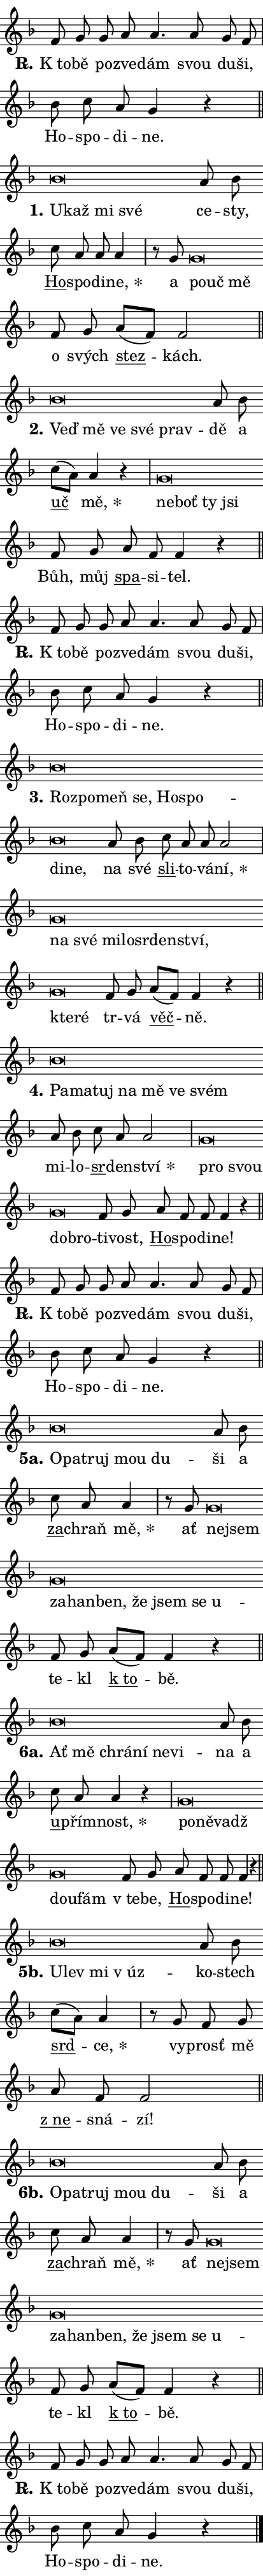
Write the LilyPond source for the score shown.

\version "2.22.1"
\header { tagline = "" }
\paper {
  indent = 0\cm
  top-margin = 0\cm
  right-margin = 0\cm
  bottom-margin = 0\cm
  left-margin = 0\cm
  paper-width = 7\cm
  page-breaking = #ly:one-page-breaking
  system-system-spacing.basic-distance = #11
  score-system-spacing.basic-distance = #11.3
  ragged-last = ##f
}


%% Author: Thomas Morley
%% https://lists.gnu.org/archive/html/lilypond-user/2020-05/msg00002.html
#(define (line-position grob)
"Returns position of @var[grob} in current system:
   @code{'start}, if at first time-step
   @code{'end}, if at last time-step
   @code{'middle} otherwise
"
  (let* ((col (ly:item-get-column grob))
         (ln (ly:grob-object col 'left-neighbor))
         (rn (ly:grob-object col 'right-neighbor))
         (col-to-check-left (if (ly:grob? ln) ln col))
         (col-to-check-right (if (ly:grob? rn) rn col))
         (break-dir-left
           (and
             (ly:grob-property col-to-check-left 'non-musical #f)
             (ly:item-break-dir col-to-check-left)))
         (break-dir-right
           (and
             (ly:grob-property col-to-check-right 'non-musical #f)
             (ly:item-break-dir col-to-check-right))))
        (cond ((eqv? 1 break-dir-left) 'start)
              ((eqv? -1 break-dir-right) 'end)
              (else 'middle))))

#(define (tranparent-at-line-position vctor)
  (lambda (grob)
  "Relying on @code{line-position} select the relevant enry from @var{vctor}.
Used to determine transparency,"
    (case (line-position grob)
      ((end) (not (vector-ref vctor 0)))
      ((middle) (not (vector-ref vctor 1)))
      ((start) (not (vector-ref vctor 2))))))

noteHeadBreakVisibility =
#(define-music-function (break-visibility)(vector?)
"Makes @code{NoteHead}s transparent relying on @var{break-visibility}"
#{
  \override NoteHead.transparent =
    #(tranparent-at-line-position break-visibility)
#})

#(define delete-ledgers-for-transparent-note-heads
  (lambda (grob)
    "Reads whether a @code{NoteHead} is transparent.
If so this @code{NoteHead} is removed from @code{'note-heads} from
@var{grob}, which is supposed to be @code{LedgerLineSpanner}.
As a result ledgers are not printed for this @code{NoteHead}"
    (let* ((nhds-array (ly:grob-object grob 'note-heads))
           (nhds-list
             (if (ly:grob-array? nhds-array)
                 (ly:grob-array->list nhds-array)
                 '()))
           ;; Relies on the transparent-property being done before
           ;; Staff.LedgerLineSpanner.after-line-breaking is executed.
           ;; This is fragile ...
           (to-keep
             (remove
               (lambda (nhd)
                 (ly:grob-property nhd 'transparent #f))
               nhds-list)))
      ;; TODO find a better method to iterate over grob-arrays, similiar
      ;; to filter/remove etc for lists
      ;; For now rebuilt from scratch
      (set! (ly:grob-object grob 'note-heads)  '())
      (for-each
        (lambda (nhd)
          (ly:pointer-group-interface::add-grob grob 'note-heads nhd))
        to-keep))))

hideNotes = {
  \noteHeadBreakVisibility #begin-of-line-visible
}
unHideNotes = {
  \noteHeadBreakVisibility #all-visible
}

% work-around for resetting accidentals
% https://lilypond.org/doc/v2.23/Documentation/notation/displaying-rhythms#unmetered-music
cadenzaMeasure = {
  \cadenzaOff
  \partial 1024 s1024
  \cadenzaOn
}

#(define-markup-command (accent layout props text) (markup?)
  "Underline accented syllable"
  (interpret-markup layout props
    #{\markup \override #'(offset . 4.3) \underline { #text }#}))

responsum = \markup \concat {
  "R" \hspace #-1.05 \path #0.1 #'((moveto 0 0.07) (lineto 0.9 0.8)) \hspace #0.05 "."
}

\layout {
    \context {
        \Staff
        \remove "Time_signature_engraver"
        \override LedgerLineSpanner.after-line-breaking = #delete-ledgers-for-transparent-note-heads
    }
    \context {
        \Voice {
            \override NoteHead.output-attributes = #'((class . "notehead"))
            \override Hairpin.height = #0.55
        }
    }
    \context {
        \Lyrics {
            \override StanzaNumber.output-attributes = #'((class . "stanzanumber"))
            \override LyricSpace.minimum-distance = #0.9
            \override LyricText.font-name = #"TeX Gyre Schola"
            \override LyricText.font-size = 1
            \override StanzaNumber.font-name = #"TeX Gyre Schola Bold"
            \override StanzaNumber.font-size = 1
        }
    }
}

% magnetic-lyrics.ily
%
%   written by
%     Jean Abou Samra <jean@abou-samra.fr>
%     Werner Lemberg <wl@gnu.org>
%
%   adapted by
%     Jiri Hon <jiri.hon@gmail.com>
%
% Version 2022-Apr-15

% https://www.mail-archive.com/lilypond-user@gnu.org/msg149350.html

#(define (Left_hyphen_pointer_engraver context)
   "Collect syllable-hyphen-syllable occurrences in lyrics and store
them in properties.  This engraver only looks to the left.  For
example, if the lyrics input is @code{foo -- bar}, it does the
following.

@itemize @bullet
@item
Set the @code{text} property of the @code{LyricHyphen} grob between
@q{foo} and @q{bar} to @code{foo}.

@item
Set the @code{left-hyphen} property of the @code{LyricText} grob with
text @q{foo} to the @code{LyricHyphen} grob between @q{foo} and
@q{bar}.
@end itemize

Use this auxiliary engraver in combination with the
@code{lyric-@/text::@/apply-@/magnetic-@/offset!} hook."
   (let ((hyphen #f)
         (text #f))
     (make-engraver
      (acknowledgers
       ((lyric-syllable-interface engraver grob source-engraver)
        (set! text grob)))
      (end-acknowledgers
       ((lyric-hyphen-interface engraver grob source-engraver)
        ;(when (not (grob::has-interface grob 'lyric-space-interface))
          (set! hyphen grob)));)
      ((stop-translation-timestep engraver)
       (when (and text hyphen)
         (ly:grob-set-object! text 'left-hyphen hyphen))
       (set! text #f)
       (set! hyphen #f)))))

#(define (lyric-text::apply-magnetic-offset! grob)
   "If the space between two syllables is less than the value in
property @code{LyricText@/.details@/.squash-threshold}, move the right
syllable to the left so that it gets concatenated with the left
syllable.

Use this function as a hook for
@code{LyricText@/.after-@/line-@/breaking} if the
@code{Left_@/hyphen_@/pointer_@/engraver} is active."
   (let ((hyphen (ly:grob-object grob 'left-hyphen #f)))
     (when hyphen
       (let ((left-text (ly:spanner-bound hyphen LEFT)))
         (when (grob::has-interface left-text 'lyric-syllable-interface)
           (let* ((common (ly:grob-common-refpoint grob left-text X))
                  (this-x-ext (ly:grob-extent grob common X))
                  (left-x-ext
                   (begin
                     ;; Trigger magnetism for left-text.
                     (ly:grob-property left-text 'after-line-breaking)
                     (ly:grob-extent left-text common X)))
                  ;; `delta` is the gap width between two syllables.
                  (delta (- (interval-start this-x-ext)
                            (interval-end left-x-ext)))
                  (details (ly:grob-property grob 'details))
                  (threshold (assoc-get 'squash-threshold details 0.2)))
             (when (< delta threshold)
               (let* (;; We have to manipulate the input text so that
                      ;; ligatures crossing syllable boundaries are not
                      ;; disabled.  For languages based on the Latin
                      ;; script this is essentially a beautification.
                      ;; However, for non-Western scripts it can be a
                      ;; necessity.
                      (lt (ly:grob-property left-text 'text))
                      (rt (ly:grob-property grob 'text))
                      (is-space (grob::has-interface hyphen 'lyric-space-interface))
                      (space (if is-space " " ""))
                      (space-markup (grob-interpret-markup grob " "))
                      (space-size (interval-length (ly:stencil-extent space-markup X)))
                      (extra-delta (if is-space space-size 0))
                      ;; Append new syllable.
                      (ltrt-space (if (and (string? lt) (string? rt))
                                (string-append lt space rt)
                                (make-concat-markup (list lt space rt))))
                      ;; Right-align `ltrt` to the right side.
                      (ltrt-space-markup (grob-interpret-markup
                               grob
                               (make-translate-markup
                                (cons (interval-length this-x-ext) 0)
                                (make-right-align-markup ltrt-space)))))
                 (begin
                   ;; Don't print `left-text`.
                   (ly:grob-set-property! left-text 'stencil #f)
                   ;; Set text and stencil (which holds all collected
                   ;; syllables so far) and shift it to the left.
                   (ly:grob-set-property! grob 'text ltrt-space)
                   (ly:grob-set-property! grob 'stencil ltrt-space-markup)
                   (ly:grob-translate-axis! grob (- (- delta extra-delta)) X))))))))))


#(define (lyric-hyphen::displace-bounds-first grob)
   ;; Make very sure this callback isn't triggered too early.
   (let ((left (ly:spanner-bound grob LEFT))
         (right (ly:spanner-bound grob RIGHT)))
     (ly:grob-property left 'after-line-breaking)
     (ly:grob-property right 'after-line-breaking)
     (ly:lyric-hyphen::print grob)))

squashThreshold = #0.4

\layout {
  \context {
    \Lyrics
    \consists #Left_hyphen_pointer_engraver
    \override LyricText.after-line-breaking =
      #lyric-text::apply-magnetic-offset!
    \override LyricHyphen.stencil = #lyric-hyphen::displace-bounds-first
    \override LyricText.details.squash-threshold = \squashThreshold
    \override LyricHyphen.minimum-distance = 0
    \override LyricHyphen.minimum-length = \squashThreshold
  }
}

squash = \override LyricText.details.squash-threshold = 9999
unSquash = \override LyricText.details.squash-threshold = \squashThreshold

left = \override LyricText.self-alignment-X = #LEFT
unLeft = \revert LyricText.self-alignment-X

starOffset = #(lambda (grob) 
                (let ((x_offset (ly:self-alignment-interface::aligned-on-x-parent grob)))
                  (if (= x_offset 0) 0 (+ x_offset 1.2))))

star = #(define-music-function (syllable)(string?)
"Append star separator at the end of a syllable"
#{
  \once \override LyricText.X-offset = #starOffset
  \lyricmode { \markup {
    #syllable
    \override #'((font-name . "TeX Gyre Schola Bold")) \hspace #0.2 \lower #0.65 \larger "*"
  } }
#})

starAccent = #(define-music-function (syllable)(string?)
"Append star separator at the end of a syllable and make accent"
#{
  \once \override LyricText.X-offset = #starOffset
  \lyricmode { \markup {
    \accent #syllable
    \override #'((font-name . "TeX Gyre Schola Bold")) \hspace #0.2 \lower #0.65 \larger "*"
  } }
#})

breath = #(define-music-function (syllable)(string?)
"Append breathing indicator at the end of a syllable"
#{
  \lyricmode { \markup { #syllable "+" } }
#})

optionalBreath = #(define-music-function (syllable)(string?)
"Append optional breathing indicator at the end of a syllable"
#{
  \lyricmode { \markup { #syllable "(+)" } }
#})


\score {
    <<
        \new Voice = "melody" { \cadenzaOn \key f \major \relative { f'8 g \bar "" g a a4. \bar "" a8 g f \cadenzaMeasure \bar "|" bes c a g4 r \cadenzaMeasure \bar "||" \break } }
        \new Lyrics \lyricsto "melody" { \lyricmode { \set stanza = \responsum
"K to" -- bě po -- zve -- dám svou du -- ši, Ho -- spo -- di -- ne. } }
    >>
    \layout {}
}

\score {
    <<
        \new Voice = "melody" { \cadenzaOn \key f \major \relative { bes'\breve*1/16 \hideNotes \breve*1/16 \bar "" \breve*1/16 \breve*1/16 \bar "" \unHideNotes a8 bes \bar "" c a a a4 \cadenzaMeasure \bar "|" r8 g8 g\breve*1/16 \hideNotes \breve*1/16 \breve*1/16 \bar "" \unHideNotes f8 g \bar "" a[( f)] f2 \cadenzaMeasure \bar "||" \break } }
        \new Lyrics \lyricsto "melody" { \lyricmode { \set stanza = "1."
\left U -- \squash kaž mi své \unLeft \unSquash ce -- sty, \markup \accent Ho -- spo -- di -- \star ne, a \left po -- \squash uč mě \unLeft \unSquash o svých \markup \accent stez -- kách. } }
    >>
    \layout {}
}

\score {
    <<
        \new Voice = "melody" { \cadenzaOn \key f \major \relative { bes'\breve*1/16 \hideNotes \breve*1/16 \bar "" \breve*1/16 \bar "" \breve*1/16 \breve*1/16 \bar "" \unHideNotes a8 bes \bar "" c[( a)] a4 r \cadenzaMeasure \bar "|" g\breve*1/16 \hideNotes \breve*1/16 \bar "" \breve*1/16 \breve*1/16 \bar "" \unHideNotes f8 g \bar "" a f f4 r \cadenzaMeasure \bar "||" \break } }
        \new Lyrics \lyricsto "melody" { \lyricmode { \set stanza = "2."
\left Veď \squash mě ve své prav -- \unLeft \unSquash dě a \markup \accent uč \star mě, \left ne -- \squash boť ty jsi \unLeft \unSquash Bůh, můj \markup \accent spa -- si -- tel. } }
    >>
    \layout {}
}

\score {
    <<
        \new Voice = "melody" { \cadenzaOn \key f \major \relative { f'8 g \bar "" g a a4. \bar "" a8 g f \cadenzaMeasure \bar "|" bes c a g4 r \cadenzaMeasure \bar "||" \break } }
        \new Lyrics \lyricsto "melody" { \lyricmode { \set stanza = \responsum
"K to" -- bě po -- zve -- dám svou du -- ši, Ho -- spo -- di -- ne. } }
    >>
    \layout {}
}

\score {
    <<
        \new Voice = "melody" { \cadenzaOn \key f \major \relative { bes'\breve*1/16 \hideNotes \breve*1/16 \bar "" \breve*1/16 \bar "" \breve*1/16 \bar "" \breve*1/16 \bar "" \breve*1/16 \bar "" \breve*1/16 \breve*1/16 \bar "" \unHideNotes a8 bes \bar "" c a a a2 \cadenzaMeasure \bar "|" g\breve*1/16 \hideNotes \breve*1/16 \bar "" \breve*1/16 \bar "" \breve*1/16 \bar "" \breve*1/16 \bar "" \breve*1/16 \bar "" \breve*1/16 \bar "" \breve*1/16 \breve*1/16 \bar "" \unHideNotes f8 g \bar "" a[( f)] f4 r \cadenzaMeasure \bar "||" \break } }
        \new Lyrics \lyricsto "melody" { \lyricmode { \set stanza = "3."
\left Roz -- \squash po -- meň se, Ho -- spo -- di -- ne, \unLeft \unSquash na své \markup \accent sli -- to -- vá -- \star ní, \left na \squash své mi -- lo -- sr -- den -- ství, kte -- ré \unLeft \unSquash tr -- vá \markup \accent věč -- ně. } }
    >>
    \layout {}
}

\score {
    <<
        \new Voice = "melody" { \cadenzaOn \key f \major \relative { bes'\breve*1/16 \hideNotes \breve*1/16 \bar "" \breve*1/16 \bar "" \breve*1/16 \bar "" \breve*1/16 \bar "" \breve*1/16 \breve*1/16 \bar "" \unHideNotes a8 bes \bar "" c a a2 \cadenzaMeasure \bar "|" g\breve*1/16 \hideNotes \breve*1/16 \bar "" \breve*1/16 \breve*1/16 \bar "" \unHideNotes f8 g \bar "" a f f f4 r \cadenzaMeasure \bar "||" \break } }
        \new Lyrics \lyricsto "melody" { \lyricmode { \set stanza = "4."
\left Pa -- \squash ma -- tuj na mě ve svém \unLeft \unSquash mi -- lo -- \markup \accent sr -- den -- \star ství \left pro \squash svou dob -- ro -- \unLeft \unSquash ti -- vost, \markup \accent Ho -- spo -- di -- ne! } }
    >>
    \layout {}
}

\score {
    <<
        \new Voice = "melody" { \cadenzaOn \key f \major \relative { f'8 g \bar "" g a a4. \bar "" a8 g f \cadenzaMeasure \bar "|" bes c a g4 r \cadenzaMeasure \bar "||" \break } }
        \new Lyrics \lyricsto "melody" { \lyricmode { \set stanza = \responsum
"K to" -- bě po -- zve -- dám svou du -- ši, Ho -- spo -- di -- ne. } }
    >>
    \layout {}
}

\score {
    <<
        \new Voice = "melody" { \cadenzaOn \key f \major \relative { bes'\breve*1/16 \hideNotes \breve*1/16 \bar "" \breve*1/16 \bar "" \breve*1/16 \breve*1/16 \bar "" \unHideNotes a8 bes \bar "" c a a4 \cadenzaMeasure \bar "|" r8 g g\breve*1/16 \hideNotes \breve*1/16 \bar "" \breve*1/16 \bar "" \breve*1/16 \bar "" \breve*1/16 \bar "" \breve*1/16 \bar "" \breve*1/16 \bar "" \breve*1/16 \breve*1/16 \bar "" \unHideNotes f8 g \bar "" a[( f)] f4 r \cadenzaMeasure \bar "||" \break } }
        \new Lyrics \lyricsto "melody" { \lyricmode { \set stanza = "5a."
\left O -- \squash pa -- truj mou du -- \unLeft \unSquash ši a \markup \accent za -- chraň \star mě, ať \left nej -- \squash sem za -- han -- ben, že jsem se u -- \unLeft \unSquash te -- kl \markup \accent "k to" -- bě. } }
    >>
    \layout {}
}

\score {
    <<
        \new Voice = "melody" { \cadenzaOn \key f \major \relative { bes'\breve*1/16 \hideNotes \breve*1/16 \bar "" \breve*1/16 \bar "" \breve*1/16 \bar "" \breve*1/16 \breve*1/16 \bar "" \unHideNotes a8 bes \bar "" c a a4 r \cadenzaMeasure \bar "|" g\breve*1/16 \hideNotes \breve*1/16 \bar "" \breve*1/16 \bar "" \breve*1/16 \breve*1/16 \bar "" \unHideNotes f8 g \bar "" a f f f4 r \cadenzaMeasure \bar "||" \break } }
        \new Lyrics \lyricsto "melody" { \lyricmode { \set stanza = "6a."
\left Ať \squash mě chrá -- ní ne -- vi -- \unLeft \unSquash na a \markup \accent u -- přím -- \star nost, \left po -- \squash ně -- vadž dou -- fám \unLeft \unSquash "v te" -- be, \markup \accent Ho -- spo -- di -- ne! } }
    >>
    \layout {}
}

\score {
    <<
        \new Voice = "melody" { \cadenzaOn \key f \major \relative { bes'\breve*1/16 \hideNotes \breve*1/16 \bar "" \breve*1/16 \breve*1/16 \bar "" \unHideNotes a8 bes \bar "" c[( a)] a4 \cadenzaMeasure \bar "|" r8 g f8 g \bar "" a f f2 \cadenzaMeasure \bar "||" \break } }
        \new Lyrics \lyricsto "melody" { \lyricmode { \set stanza = "5b."
\left U -- \squash lev mi "v úz" -- \unLeft \unSquash ko -- stech \markup \accent srd -- \star ce, vy -- prosť mě \markup \accent "z ne" -- sná -- zí! } }
    >>
    \layout {}
}

\score {
    <<
        \new Voice = "melody" { \cadenzaOn \key f \major \relative { bes'\breve*1/16 \hideNotes \breve*1/16 \bar "" \breve*1/16 \bar "" \breve*1/16 \breve*1/16 \bar "" \unHideNotes a8 bes \bar "" c a a4 \cadenzaMeasure \bar "|" r8 g8 g\breve*1/16 \hideNotes \breve*1/16 \bar "" \breve*1/16 \bar "" \breve*1/16 \bar "" \breve*1/16 \bar "" \breve*1/16 \bar "" \breve*1/16 \bar "" \breve*1/16 \breve*1/16 \bar "" \unHideNotes f8 g \bar "" a[( f)] f4 r \cadenzaMeasure \bar "||" \break } }
        \new Lyrics \lyricsto "melody" { \lyricmode { \set stanza = "6b."
\left O -- \squash pa -- truj mou du -- \unLeft \unSquash ši a \markup \accent za -- chraň \star mě, ať \left nej -- \squash sem za -- han -- ben, že jsem se u -- \unLeft \unSquash te -- kl \markup \accent "k to" -- bě. } }
    >>
    \layout {}
}

\score {
    <<
        \new Voice = "melody" { \cadenzaOn \key f \major \relative { f'8 g \bar "" g a a4. \bar "" a8 g f \cadenzaMeasure \bar "|" bes c a g4 r \cadenzaMeasure \bar "||" \break } \bar "|." }
        \new Lyrics \lyricsto "melody" { \lyricmode { \set stanza = \responsum
"K to" -- bě po -- zve -- dám svou du -- ši, Ho -- spo -- di -- ne. } }
    >>
    \layout {}
}
